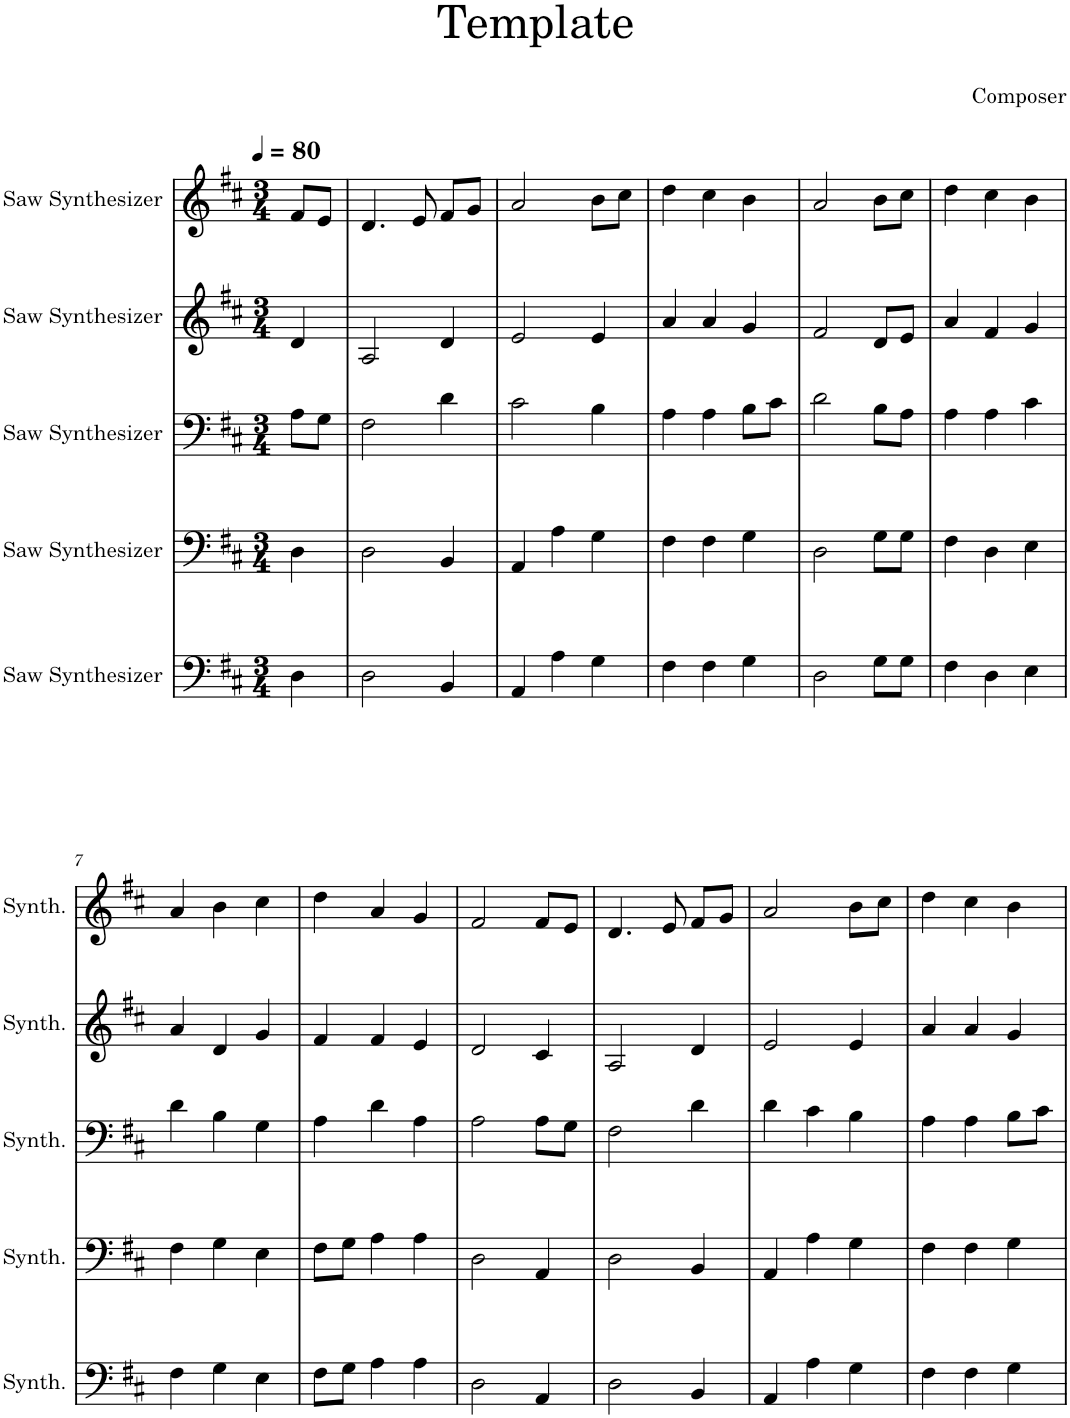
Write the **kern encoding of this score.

**kern	**kern	**kern	**kern	**kern
*part5	*part4	*part3	*part2	*part1
*staff5	*staff4	*staff3	*staff2	*staff1
*I"Saw Synthesizer	*I"Saw Synthesizer	*I"Saw Synthesizer	*I"Saw Synthesizer	*I"Saw Synthesizer
*I'Synth.	*I'Synth.	*I'Synth.	*I'Synth.	*I'Synth.
*clefF4	*clefF4	*clefF4	*clefG2	*clefG2
*k[f#c#]	*k[f#c#]	*k[f#c#]	*k[f#c#]	*k[f#c#]
*M3/4	*M3/4	*M3/4	*M3/4	*M3/4
*MM80	*MM80	*MM80	*MM80	*MM80
=1	=1	=1	=1	=1
4D\	4D\	8A\L	4d/	8f#/L
.	.	8G\J	.	8e/J
=2	=2	=2	=2	=2
2D\	2D\	2F#\	2A/	4.d/
.	.	.	.	8e/
4BB/	4BB/	4d\	4d/	8f#/L
.	.	.	.	8g/J
=3	=3	=3	=3	=3
4AA/	4AA/	2c#\	2e/	2a/
4A\	4A\	.	.	.
4G\	4G\	4B\	4e/	8b\L
.	.	.	.	8cc#\J
=4	=4	=4	=4	=4
4F#\	4F#\	4A\	4a/	4dd\
4F#\	4F#\	4A\	4a/	4cc#\
4G\	4G\	8B\L	4g/	4b\
.	.	8c#\J	.	.
=5	=5	=5	=5	=5
2D\	2D\	2d\	2f#/	2a/
8G\L	8G\L	8B\L	8d/L	8b\L
8G\J	8G\J	8A\J	8e/J	8cc#\J
=6	=6	=6	=6	=6
4F#\	4F#\	4A\	4a/	4dd\
4D\	4D\	4A\	4f#/	4cc#\
4E\	4E\	4c#\	4g/	4b\
!!LO:LB:g=z
=7	=7	=7	=7	=7
4F#\	4F#\	4d\	4a/	4a/
4G\	4G\	4B\	4d/	4b\
4E\	4E\	4G\	4g/	4cc#\
=8	=8	=8	=8	=8
8F#\L	8F#\L	4A\	4f#/	4dd\
8G\J	8G\J	.	.	.
4A\	4A\	4d\	4f#/	4a/
4A\	4A\	4A\	4e/	4g/
=9	=9	=9	=9	=9
2D\	2D\	2A\	2d/	2f#/
4AA/	4AA/	8A\L	4c#/	8f#/L
.	.	8G\J	.	8e/J
=10	=10	=10	=10	=10
2D\	2D\	2F#\	2A/	4.d/
.	.	.	.	8e/
4BB/	4BB/	4d\	4d/	8f#/L
.	.	.	.	8g/J
=11	=11	=11	=11	=11
4AA/	4AA/	4d\	2e/	2a/
4A\	4A\	4c#\	.	.
4G\	4G\	4B\	4e/	8b\L
.	.	.	.	8cc#\J
=12	=12	=12	=12	=12
4F#\	4F#\	4A\	4a/	4dd\
4F#\	4F#\	4A\	4a/	4cc#\
4G\	4G\	8B\L	4g/	4b\
.	.	8c#\J	.	.
=	=	=	=	=
*-	*-	*-	*-	*-
